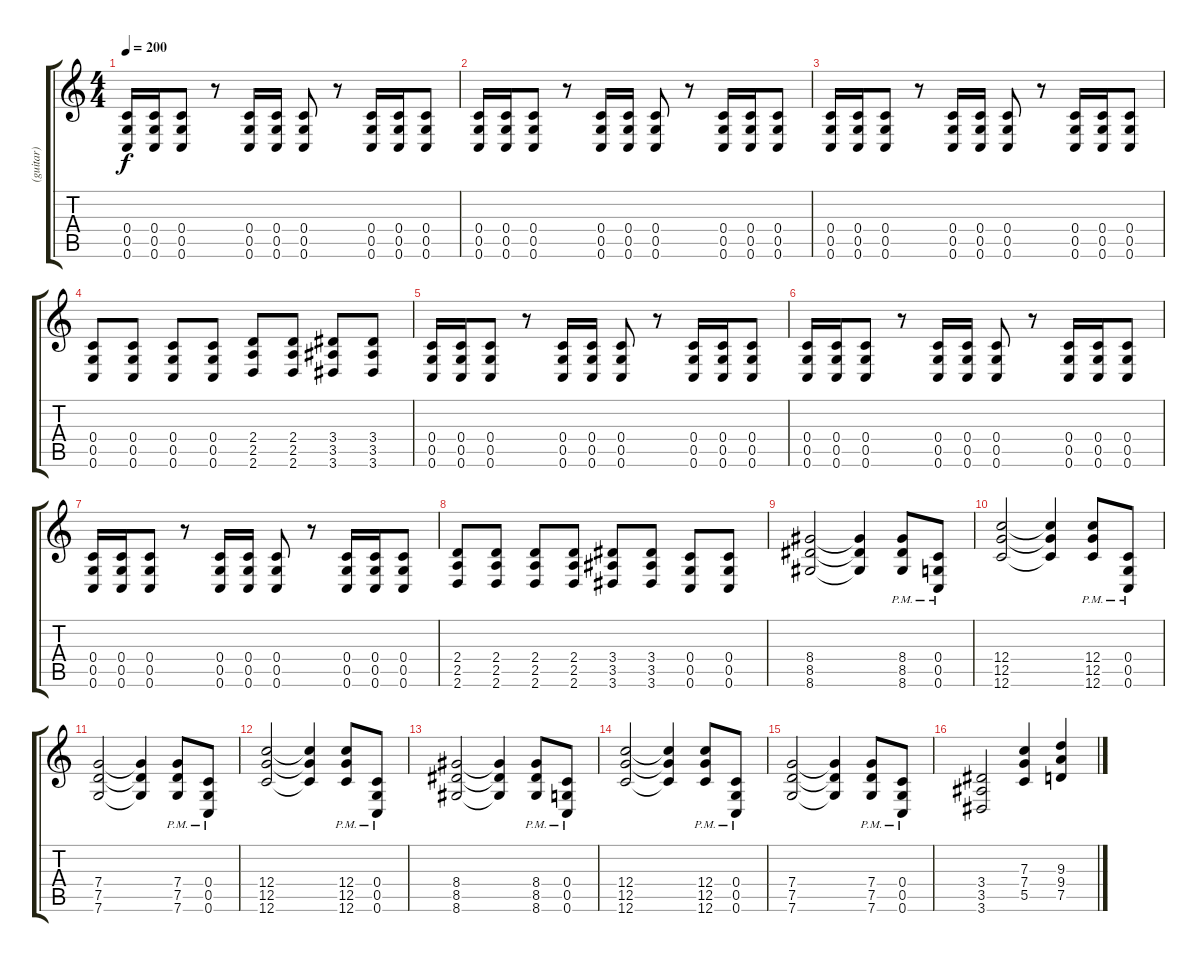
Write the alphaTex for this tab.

\track ("(guitar)" "(guitar)") {instrument distortionguitar}
\staff {score tabs}
\tuning (D4 A3 F3 C3 G2 C2) {hide}
\ts (4 4)
\tempo 200
\clef g2
\ks c
(0.4 0.5 0.6).16{dy f} (0.4 0.5 0.6).16 (0.4 0.5 0.6).8 r.8 (0.4 0.5 0.6).16 (0.4 0.5 0.6).16 (0.4 0.5 0.6).8 r.8 (0.4 0.5 0.6).16 (0.4 0.5 0.6).16 (0.4 0.5 0.6).8 |
(0.4 0.5 0.6).16 (0.4 0.5 0.6).16 (0.4 0.5 0.6).8 r.8 (0.4 0.5 0.6).16 (0.4 0.5 0.6).16 (0.4 0.5 0.6).8 r.8 (0.4 0.5 0.6).16 (0.4 0.5 0.6).16 (0.4 0.5 0.6).8 |
(0.4 0.5 0.6).16 (0.4 0.5 0.6).16 (0.4 0.5 0.6).8 r.8 (0.4 0.5 0.6).16 (0.4 0.5 0.6).16 (0.4 0.5 0.6).8 r.8 (0.4 0.5 0.6).16 (0.4 0.5 0.6).16 (0.4 0.5 0.6).8 |
(0.4 0.5 0.6).8 (0.4 0.5 0.6).8 (0.4 0.5 0.6).8 (0.4 0.5 0.6).8 (2.4 2.5 2.6).8 (2.4 2.5 2.6).8 (3.4 3.5 3.6).8 (3.4 3.5 3.6).8 |
(0.4 0.5 0.6).16 (0.4 0.5 0.6).16 (0.4 0.5 0.6).8 r.8 (0.4 0.5 0.6).16 (0.4 0.5 0.6).16 (0.4 0.5 0.6).8 r.8 (0.4 0.5 0.6).16 (0.4 0.5 0.6).16 (0.4 0.5 0.6).8 |
(0.4 0.5 0.6).16 (0.4 0.5 0.6).16 (0.4 0.5 0.6).8 r.8 (0.4 0.5 0.6).16 (0.4 0.5 0.6).16 (0.4 0.5 0.6).8 r.8 (0.4 0.5 0.6).16 (0.4 0.5 0.6).16 (0.4 0.5 0.6).8 |
(0.4 0.5 0.6).16 (0.4 0.5 0.6).16 (0.4 0.5 0.6).8 r.8 (0.4 0.5 0.6).16 (0.4 0.5 0.6).16 (0.4 0.5 0.6).8 r.8 (0.4 0.5 0.6).16 (0.4 0.5 0.6).16 (0.4 0.5 0.6).8 |
(2.4 2.5 2.6).8 (2.4 2.5 2.6).8 (2.4 2.5 2.6).8 (2.4 2.5 2.6).8 (3.4 3.5 3.6).8 (3.4 3.5 3.6).8 (0.4 0.5 0.6).8 (0.4 0.5 0.6).8 |
(8.4 8.5 8.6).2 (8.4{t} 8.5{t} 8.6{t}).4 (8.4{pm} 8.5{pm} 8.6{pm}).8 (0.4{pm} 0.5{pm} 0.6{pm}).8 |
(12.4 12.5 12.6).2 (12.4{t} 12.5{t} 12.6{t}).4 (12.4{pm} 12.5{pm} 12.6{pm}).8 (0.4{pm} 0.5{pm} 0.6{pm}).8 |
(7.4 7.5 7.6).2 (7.4{t} 7.5{t} 7.6{t}).4 (7.4{pm} 7.5{pm} 7.6{pm}).8 (0.4{pm} 0.5{pm} 0.6{pm}).8 |
(12.4 12.5 12.6).2 (12.4{t} 12.5{t} 12.6{t}).4 (12.4{pm} 12.5{pm} 12.6{pm}).8 (0.4{pm} 0.5{pm} 0.6{pm}).8 |
(8.4 8.5 8.6).2 (8.4{t} 8.5{t} 8.6{t}).4 (8.4{pm} 8.5{pm} 8.6{pm}).8 (0.4{pm} 0.5{pm} 0.6{pm}).8 |
(12.4 12.5 12.6).2 (12.4{t} 12.5{t} 12.6{t}).4 (12.4{pm} 12.5{pm} 12.6{pm}).8 (0.4{pm} 0.5{pm} 0.6{pm}).8 |
(7.4 7.5 7.6).2 (7.4{t} 7.5{t} 7.6{t}).4 (7.4{pm} 7.5{pm} 7.6{pm}).8 (0.4{pm} 0.5{pm} 0.6{pm}).8 |
(3.4 3.5 3.6).2 (7.3 7.4 5.5).4 (9.3 9.4 7.5).4
